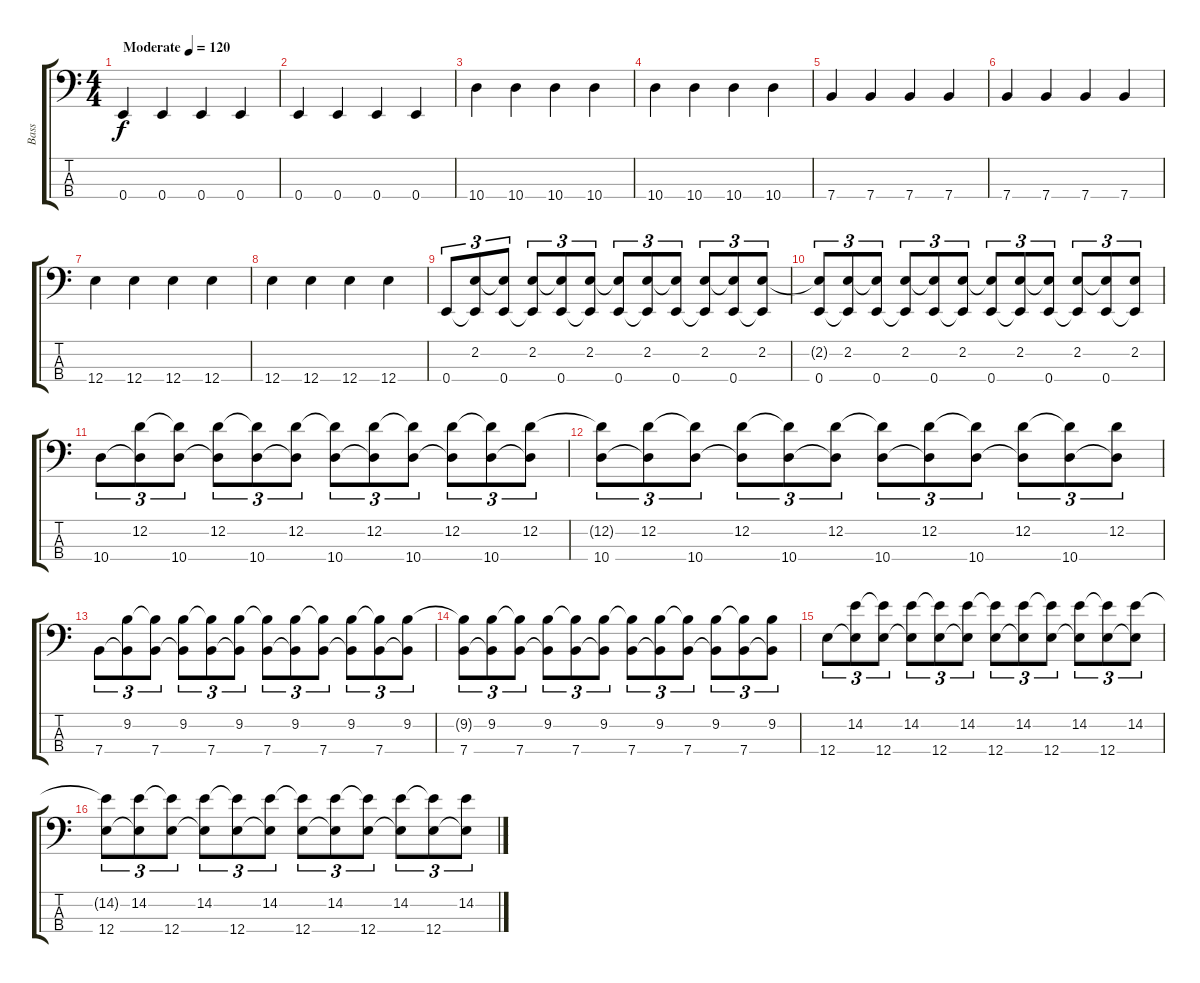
\track ("Bass" "Bass") {instrument electricbassfinger}
\staff {score tabs}
\tuning (G2 D2 A1 E1) {hide}
\ts (4 4)
\tempo (120 "Moderate")
\clef f4
\ks c
0.4.4{dy f instrument electricbassfinger} 0.4.4 0.4.4 0.4.4 |
0.4.4 0.4.4 0.4.4 0.4.4 |
10.4.4 10.4.4 10.4.4 10.4.4 |
10.4.4 10.4.4 10.4.4 10.4.4 |
7.4.4 7.4.4 7.4.4 7.4.4 |
7.4.4 7.4.4 7.4.4 7.4.4 |
12.4.4 12.4.4 12.4.4 12.4.4 |
12.4.4 12.4.4 12.4.4 12.4.4 |
0.4.8{tu (3 2)} (2.2 0.4{t}).8{tu (3 2)} (2.2{t} 0.4).8{tu (3 2)} (2.2 0.4{t}).8{tu (3 2)} (2.2{t} 0.4).8{tu (3 2)} (2.2 0.4{t}).8{tu (3 2)} (2.2{t} 0.4).8{tu (3 2)} (2.2 0.4{t}).8{tu (3 2)} (2.2{t} 0.4).8{tu (3 2)} (2.2 0.4{t}).8{tu (3 2)} (2.2{t} 0.4).8{tu (3 2)} (2.2 0.4{t}).8{tu (3 2)} |
(2.2{t} 0.4).8{tu (3 2)} (2.2 0.4{t}).8{tu (3 2)} (2.2{t} 0.4).8{tu (3 2)} (2.2 0.4{t}).8{tu (3 2)} (2.2{t} 0.4).8{tu (3 2)} (2.2 0.4{t}).8{tu (3 2)} (2.2{t} 0.4).8{tu (3 2)} (2.2 0.4{t}).8{tu (3 2)} (2.2{t} 0.4).8{tu (3 2)} (2.2 0.4{t}).8{tu (3 2)} (2.2{t} 0.4).8{tu (3 2)} (2.2 0.4{t}).8{tu (3 2)} |
10.4.8{tu (3 2)} (12.2 10.4{t}).8{tu (3 2)} (12.2{t} 10.4).8{tu (3 2)} (12.2 10.4{t}).8{tu (3 2)} (12.2{t} 10.4).8{tu (3 2)} (12.2 10.4{t}).8{tu (3 2)} (12.2{t} 10.4).8{tu (3 2)} (12.2 10.4{t}).8{tu (3 2)} (12.2{t} 10.4).8{tu (3 2)} (12.2 10.4{t}).8{tu (3 2)} (12.2{t} 10.4).8{tu (3 2)} (12.2 10.4{t}).8{tu (3 2)} |
(12.2{t} 10.4).8{tu (3 2)} (12.2 10.4{t}).8{tu (3 2)} (12.2{t} 10.4).8{tu (3 2)} (12.2 10.4{t}).8{tu (3 2)} (12.2{t} 10.4).8{tu (3 2)} (12.2 10.4{t}).8{tu (3 2)} (12.2{t} 10.4).8{tu (3 2)} (12.2 10.4{t}).8{tu (3 2)} (12.2{t} 10.4).8{tu (3 2)} (12.2 10.4{t}).8{tu (3 2)} (12.2{t} 10.4).8{tu (3 2)} (12.2 10.4{t}).8{tu (3 2)} |
7.4.8{tu (3 2)} (9.2 7.4{t}).8{tu (3 2)} (9.2{t} 7.4).8{tu (3 2)} (9.2 7.4{t}).8{tu (3 2)} (9.2{t} 7.4).8{tu (3 2)} (9.2 7.4{t}).8{tu (3 2)} (9.2{t} 7.4).8{tu (3 2)} (9.2 7.4{t}).8{tu (3 2)} (9.2{t} 7.4).8{tu (3 2)} (9.2 7.4{t}).8{tu (3 2)} (9.2{t} 7.4).8{tu (3 2)} (9.2 7.4{t}).8{tu (3 2)} |
(9.2{t} 7.4).8{tu (3 2)} (9.2 7.4{t}).8{tu (3 2)} (9.2{t} 7.4).8{tu (3 2)} (9.2 7.4{t}).8{tu (3 2)} (9.2{t} 7.4).8{tu (3 2)} (9.2 7.4{t}).8{tu (3 2)} (9.2{t} 7.4).8{tu (3 2)} (9.2 7.4{t}).8{tu (3 2)} (9.2{t} 7.4).8{tu (3 2)} (9.2 7.4{t}).8{tu (3 2)} (9.2{t} 7.4).8{tu (3 2)} (9.2 7.4{t}).8{tu (3 2)} |
12.4.8{tu (3 2)} (14.2 12.4{t}).8{tu (3 2)} (14.2{t} 12.4).8{tu (3 2)} (14.2 12.4{t}).8{tu (3 2)} (14.2{t} 12.4).8{tu (3 2)} (14.2 12.4{t}).8{tu (3 2)} (14.2{t} 12.4).8{tu (3 2)} (14.2 12.4{t}).8{tu (3 2)} (14.2{t} 12.4).8{tu (3 2)} (14.2 12.4{t}).8{tu (3 2)} (14.2{t} 12.4).8{tu (3 2)} (14.2 12.4{t}).8{tu (3 2)} |
(14.2{t} 12.4).8{tu (3 2)} (14.2 12.4{t}).8{tu (3 2)} (14.2{t} 12.4).8{tu (3 2)} (14.2 12.4{t}).8{tu (3 2)} (14.2{t} 12.4).8{tu (3 2)} (14.2 12.4{t}).8{tu (3 2)} (14.2{t} 12.4).8{tu (3 2)} (14.2 12.4{t}).8{tu (3 2)} (14.2{t} 12.4).8{tu (3 2)} (14.2 12.4{t}).8{tu (3 2)} (14.2{t} 12.4).8{tu (3 2)} (14.2 12.4{t}).8{tu (3 2)}
